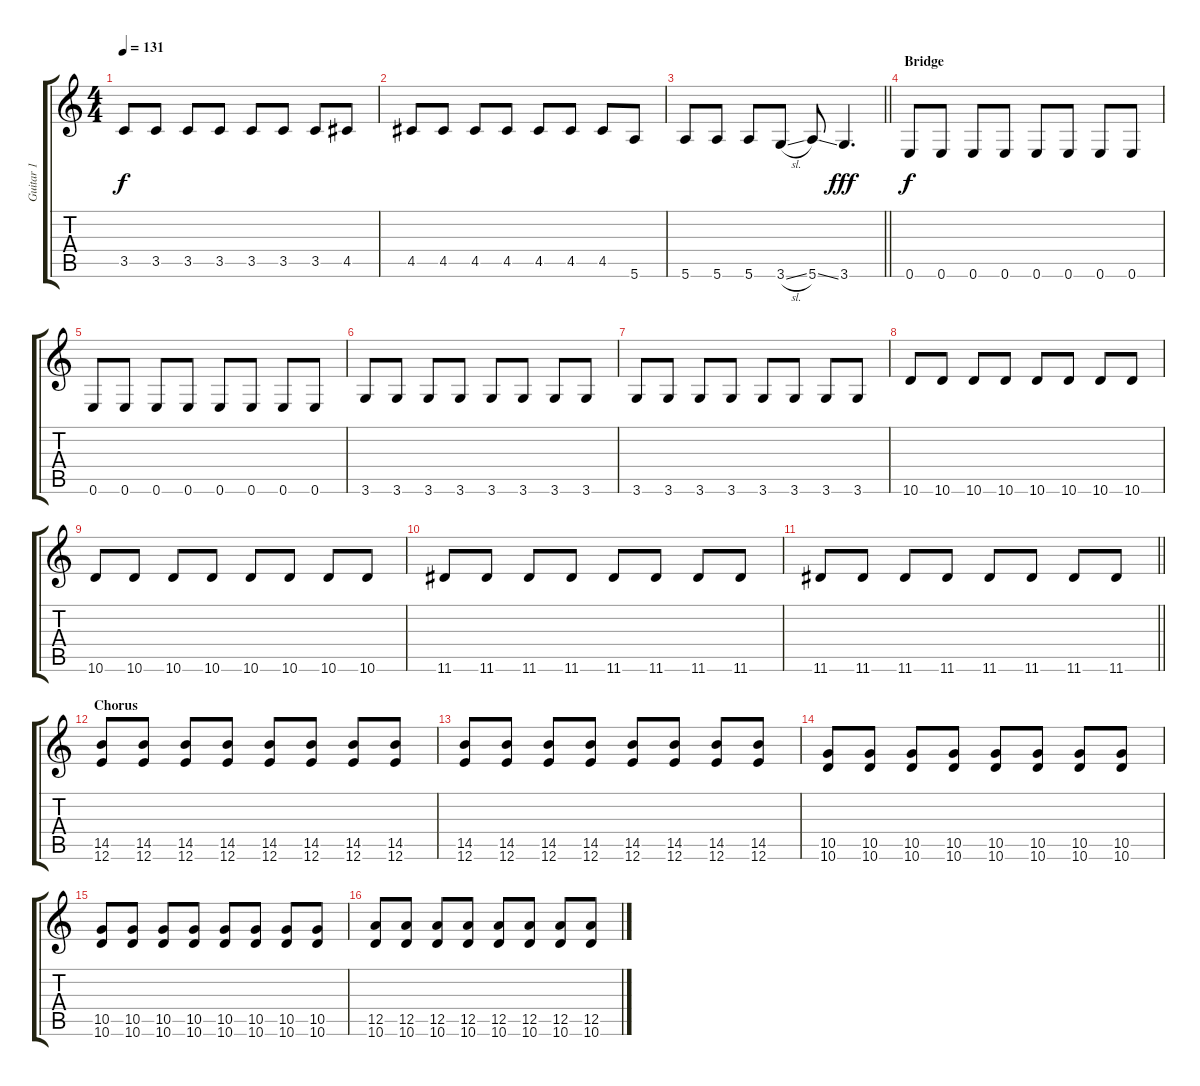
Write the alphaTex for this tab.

\track ("Guitar 1" "Guitar 1") {instrument overdrivenguitar}
\staff {score tabs}
\tuning (E4 B3 G3 D3 A2 E2) {hide}
\ts (4 4)
\tempo 131
\clef g2
\ks c
3.5.8{dy f} 3.5.8 3.5.8 3.5.8 3.5.8 3.5.8 3.5.8 4.5.8 |
4.5.8 4.5.8 4.5.8 4.5.8 4.5.8 4.5.8 4.5.8 5.6.8 |
\barLineRight lightlight
5.6.8 5.6.8 5.6.8 3.6{sl}.8 5.6{ss}.8 3.6.4{d dy fff} |
\section ("" "Bridge")
0.6.8{dy f} 0.6.8 0.6.8 0.6.8 0.6.8 0.6.8 0.6.8 0.6.8 |
0.6.8 0.6.8 0.6.8 0.6.8 0.6.8 0.6.8 0.6.8 0.6.8 |
3.6.8 3.6.8 3.6.8 3.6.8 3.6.8 3.6.8 3.6.8 3.6.8 |
3.6.8 3.6.8 3.6.8 3.6.8 3.6.8 3.6.8 3.6.8 3.6.8 |
10.6.8 10.6.8 10.6.8 10.6.8 10.6.8 10.6.8 10.6.8 10.6.8 |
10.6.8 10.6.8 10.6.8 10.6.8 10.6.8 10.6.8 10.6.8 10.6.8 |
11.6.8 11.6.8 11.6.8 11.6.8 11.6.8 11.6.8 11.6.8 11.6.8 |
\barLineRight lightlight
11.6.8 11.6.8 11.6.8 11.6.8 11.6.8 11.6.8 11.6.8 11.6.8 |
\section ("" "Chorus")
(14.5 12.6).8 (14.5 12.6).8 (14.5 12.6).8 (14.5 12.6).8 (14.5 12.6).8 (14.5 12.6).8 (14.5 12.6).8 (14.5 12.6).8 |
(14.5 12.6).8 (14.5 12.6).8 (14.5 12.6).8 (14.5 12.6).8 (14.5 12.6).8 (14.5 12.6).8 (14.5 12.6).8 (14.5 12.6).8 |
(10.5 10.6).8 (10.5 10.6).8 (10.5 10.6).8 (10.5 10.6).8 (10.5 10.6).8 (10.5 10.6).8 (10.5 10.6).8 (10.5 10.6).8 |
(10.5 10.6).8 (10.5 10.6).8 (10.5 10.6).8 (10.5 10.6).8 (10.5 10.6).8 (10.5 10.6).8 (10.5 10.6).8 (10.5 10.6).8 |
(12.5 10.6).8 (12.5 10.6).8 (12.5 10.6).8 (12.5 10.6).8 (12.5 10.6).8 (12.5 10.6).8 (12.5 10.6).8 (12.5 10.6).8
